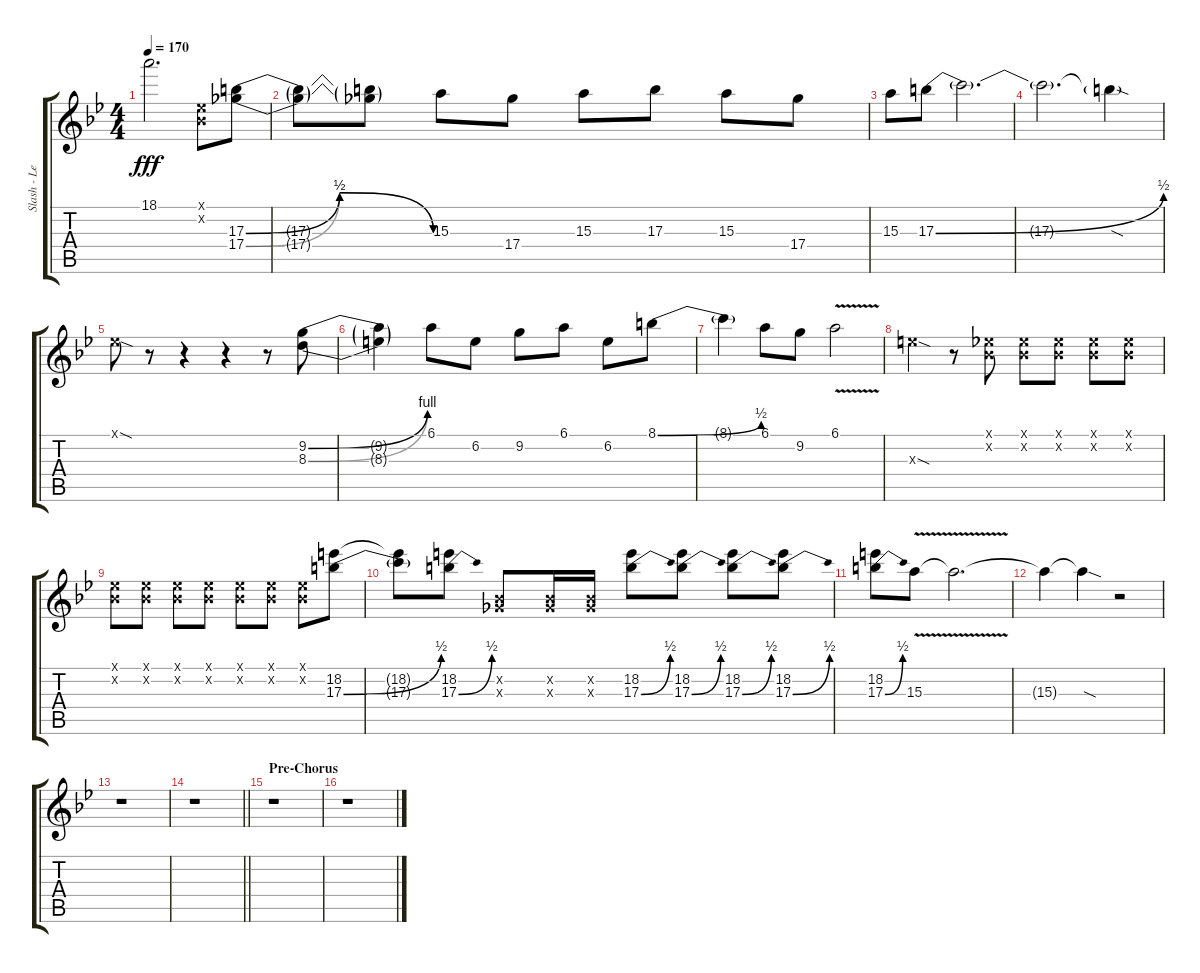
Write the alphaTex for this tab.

\track ("Slash - Lead Guitar" "Slash - Le") {instrument distortionguitar}
\staff {score tabs}
\tuning (Eb4 Bb3 Gb3 Db3 Ab2 Eb2) {hide}
\ts (4 4)
\tempo 170
\clef g2
\ks bb
18.1{t}.2{d dy fff} (0.1{x} 0.2{x}).8 (17.3{be (bendrelease 0 0 30 2 30 2 60 0)} 17.4{be (bendrelease 0 0 30 2 30 2 60 0)}).8{volume 16} |
(17.3{t} 17.4{t}).8 (17.3{t} 17.4{t}).8 15.3.8 17.4.8 15.3.8 17.3.8 15.3.8 17.4.8 |
15.3.8 17.3{be (bend 0 0 60 2)}.8 17.3{t}.2{d} |
17.3{t}.2{d} 17.3{sod t}.4 |
0.1{sod x}.8 r.8 r.4 r.4 r.8 (9.2{be (bend 0 0 60 4)} 8.3{be (bend 0 0 60 4)}).8 |
(9.2{t} 8.3{t}).4 6.1.8 6.2.8 9.2.8 6.1.8 6.2.8 8.1{be (bend 0 0 60 2)}.8 |
8.1{t}.4 6.1.8 9.2.8 6.1{v}.2 |
10.3{sod x}.4 r.8 (0.1{x} 0.2{x}).8 (0.1{x} 0.2{x}).8 (0.1{x} 0.2{x}).8 (0.1{x} 0.2{x}).8 (0.1{x} 0.2{x}).8 |
(0.1{x} 0.2{x}).8 (0.1{x} 0.2{x}).8 (0.1{x} 0.2{x}).8 (0.1{x} 0.2{x}).8 (0.1{x} 0.2{x}).8 (0.1{x} 0.2{x}).8 (0.1{x} 0.2{x}).8 (18.2 17.3{be (bend 0 0 60 2)}).8 |
(18.2{t} 17.3{t}).8 (18.2 17.3{be (bend 0 0 60 2)}).8 (0.2{x} 0.3{x}).8 (0.2{x} 0.3{x}).16 (0.2{x} 0.3{x}).16 (18.2 17.3{be (bend 0 0 60 2)}).8 (18.2 17.3{be (bend 0 0 60 2)}).8 (18.2 17.3{be (bend 0 0 60 2)}).8 (18.2 17.3{be (bend 0 0 60 2)}).8 |
(18.2 17.3{be (bend 0 0 60 2)}).8 15.3{v}.8 15.3{t}.2{d} |
15.3{t}.4 15.3{sod t}.4 r.2 |
r.1 |
\barLineRight lightlight
r.1 |
\section ("" "Pre-Chorus")
r.1 |
r.1
